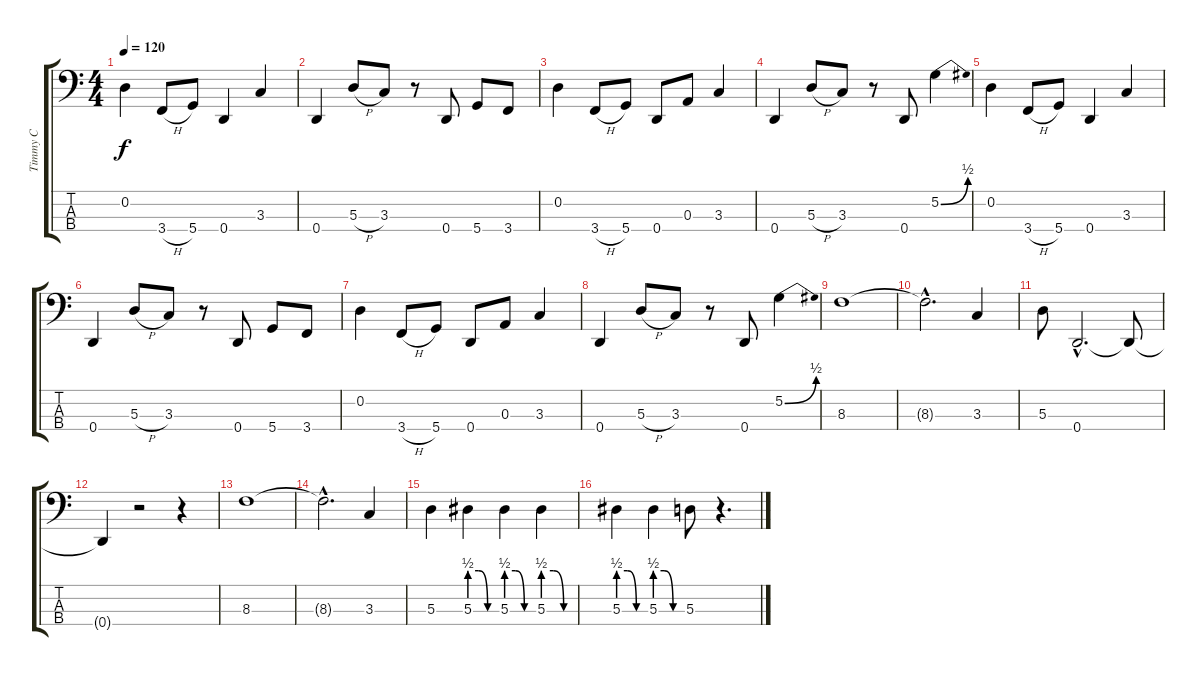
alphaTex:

\track ("Timmy C" "Timmy C") {instrument electricbassfinger}
\staff {score tabs}
\tuning (G2 D2 A1 D1) {hide}
\ts (4 4)
\tempo 120
\clef f4
\ks c
0.2.4{dy f} 3.4{h}.8 5.4.8 0.4.4 3.3.4 |
0.4.4 5.3{h}.8 3.3.8 r.8 0.4.8 5.4.8 3.4.8 |
0.2.4 3.4{h}.8 5.4.8 0.4.8 0.3.8 3.3.4 |
0.4.4 5.3{h}.8 3.3.8 r.8 0.4.8 5.2{be (bend 0 0 60 2)}.4 |
0.2.4 3.4{h}.8 5.4.8 0.4.4 3.3.4 |
0.4.4 5.3{h}.8 3.3.8 r.8 0.4.8 5.4.8 3.4.8 |
0.2.4 3.4{h}.8 5.4.8 0.4.8 0.3.8 3.3.4 |
0.4.4 5.3{h}.8 3.3.8 r.8 0.4.8 5.2{be (bend 0 0 60 2)}.4 |
8.3.1 |
8.3{hac t}.2{d} 3.3.4 |
5.3.8 0.4{hac}.2{d} 0.4{t}.8 |
0.4{t}.4 r.2 r.4 |
8.3.1 |
8.3{hac t}.2{d} 3.3.4 |
5.3.4 5.3{be (custom 0 2 20 2 40 0 60 0)}.4 5.3{be (custom 0 2 20 2 40 0 60 0)}.4 5.3{be (custom 0 2 20 2 40 0 60 0)}.4 |
5.3{be (custom 0 2 20 2 40 0 60 0)}.4 5.3{be (custom 0 2 20 2 40 0 60 0)}.4 5.3.8 r.4{d}
